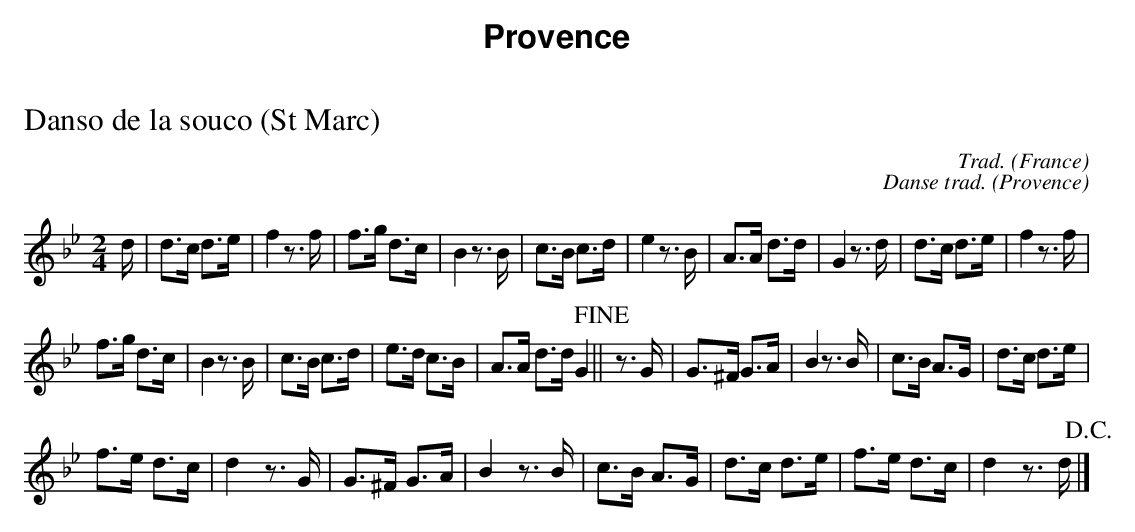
X:1
T: Danso de la souco (St Marc)
O:France
C:Trad.
M:2/4
L:1/8
K:Bb
V:Galoubet
d/ | d>c d>e | f2z>f | f>g d>c | B2 z>B | c>B c>d | e2 z>B | A>A d>d | G2 z>d | d>c d>e | f2 z>f |
f>g d>c | B2z>B | c>B c>d | e>d c>B | A>A d>d G2 !fine! || z>G | G>^F G>A | B2 z>B | c>B A>G | d>c d>e |
f>e d>c | d2z>G | G>^F G>A | B2 z>B | c>B A>G  | d>c d>e | f>e d>c | d2 z>d !D.C.! |]
